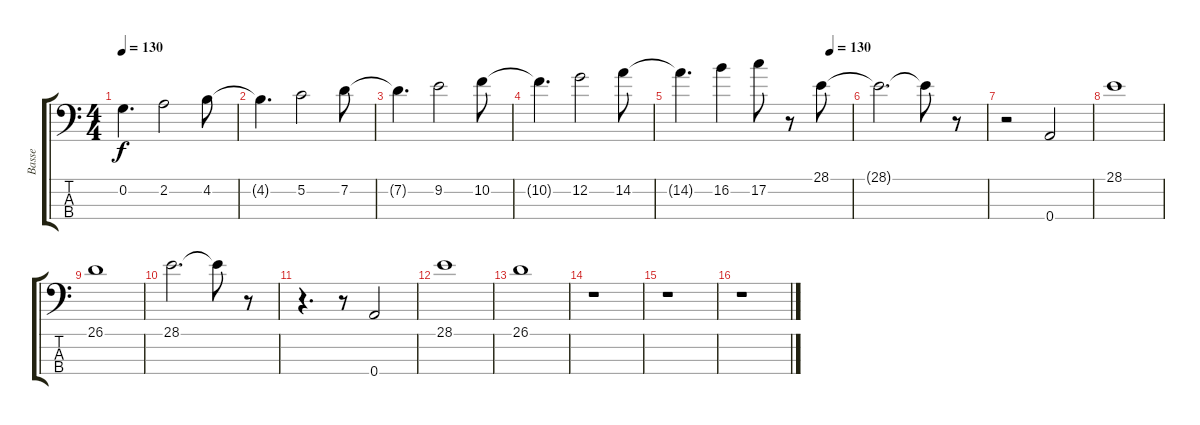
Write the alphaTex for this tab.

\track ("Basse" "Basse") {instrument contrabass}
\staff {score tabs}
\tuning (C-1 G2 D2 A1) {hide}
\ts (4 4)
\tempo 130
\clef f4
\ks c
0.2{t}.4{d dy f} 2.2.2 4.2.8 |
4.2{t}.4{d} 5.2.2 7.2.8 |
7.2{t}.4{d} 9.2.2 10.2.8 |
10.2{t}.4{d} 12.2.2 14.2.8 |
\tempo (130 0.875)
14.2{t}.4{d} 16.2.4 17.2.8 r.8 28.1.8 |
28.1{t}.2{d} 28.1{t}.8 r.8 |
r.2 0.4.2 |
28.1.1 |
26.1.1 |
28.1.2{d} 28.1{t}.8 r.8 |
r.4{d} r.8 0.4.2 |
28.1.1 |
26.1.1 |
r.1 |
r.1 |
r.1
